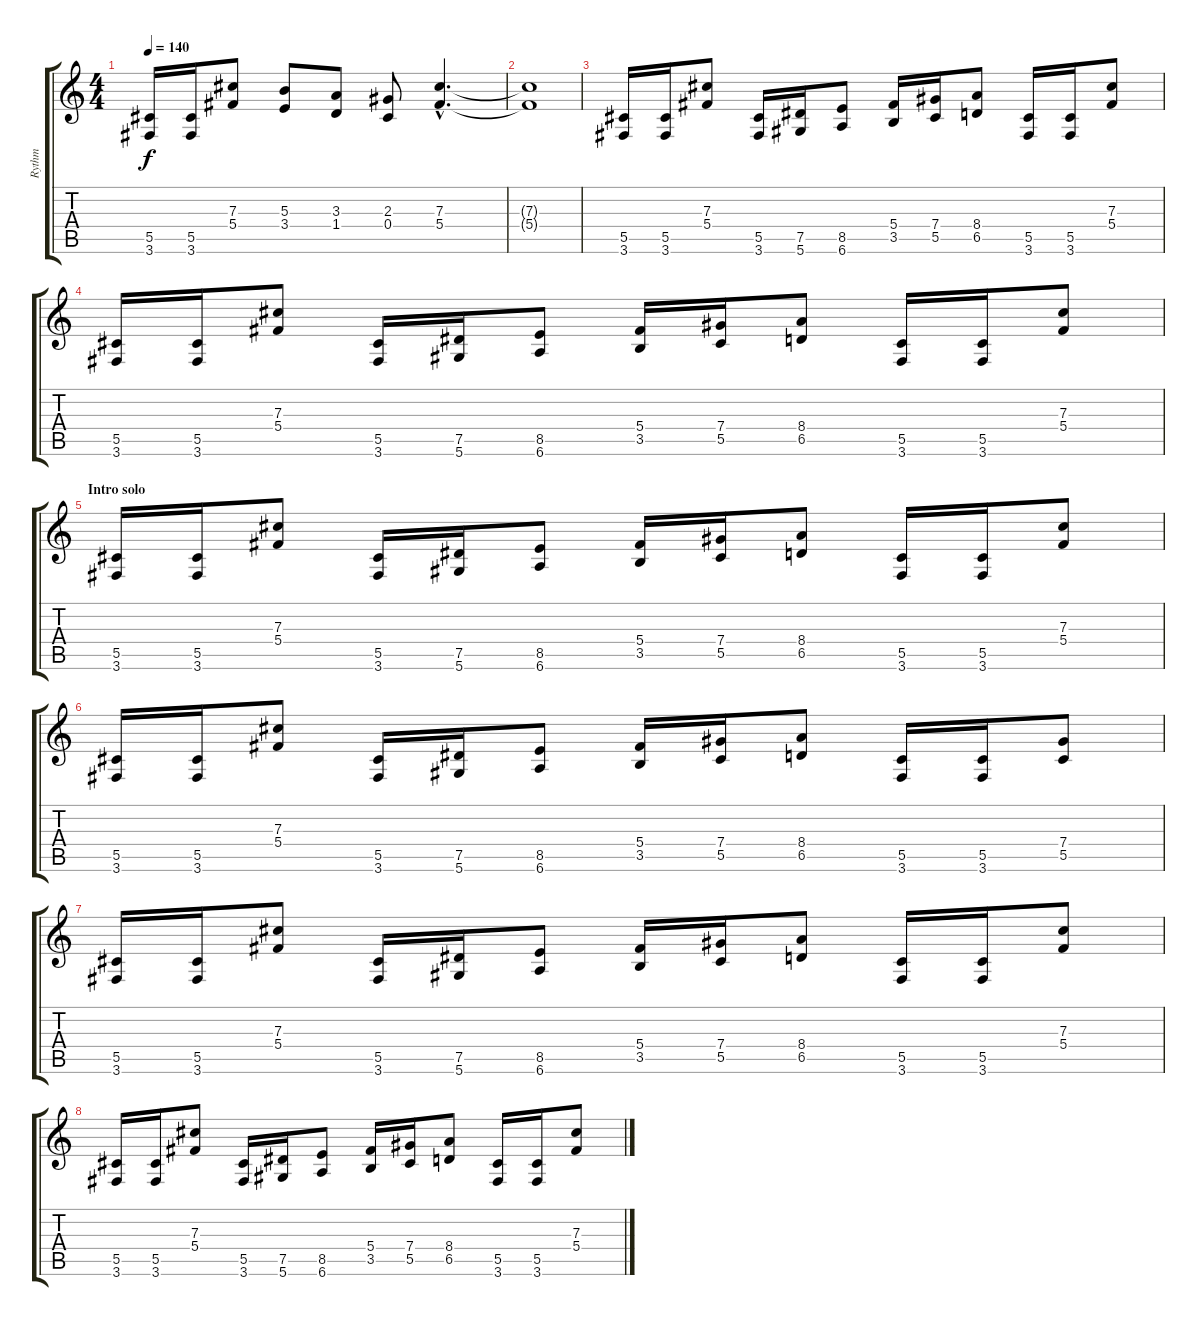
\track ("Rythm" "Rythm") {instrument overdrivenguitar}
\staff {score tabs}
\tuning (Eb4 Bb3 Gb3 Db3 Ab2 Eb2) {hide}
\ts (4 4)
\tempo 140
\clef g2
\ks c
(5.5 3.6).16{dy f instrument overdrivenguitar} (5.5 3.6).16 (7.3 5.4).8 (5.3 3.4).8 (3.3 1.4).8 (2.3 0.4).8 (7.3{hac} 5.4{hac}).4{d} |
(7.3{t} 5.4{t}).1 |
(5.5 3.6).16 (5.5 3.6).16 (7.3 5.4).8 (5.5 3.6).16 (7.5 5.6).16 (8.5 6.6).8 (5.4 3.5).16 (7.4 5.5).16 (8.4 6.5).8 (5.5 3.6).16 (5.5 3.6).16 (7.3 5.4).8 |
(5.5 3.6).16 (5.5 3.6).16 (7.3 5.4).8 (5.5 3.6).16 (7.5 5.6).16 (8.5 6.6).8 (5.4 3.5).16 (7.4 5.5).16 (8.4 6.5).8 (5.5 3.6).16 (5.5 3.6).16 (7.3 5.4).8 |
\section ("" "Intro solo")
(5.5 3.6).16 (5.5 3.6).16 (7.3 5.4).8 (5.5 3.6).16 (7.5 5.6).16 (8.5 6.6).8 (5.4 3.5).16 (7.4 5.5).16 (8.4 6.5).8 (5.5 3.6).16 (5.5 3.6).16 (7.3 5.4).8 |
(5.5 3.6).16 (5.5 3.6).16 (7.3 5.4).8 (5.5 3.6).16 (7.5 5.6).16 (8.5 6.6).8 (5.4 3.5).16 (7.4 5.5).16 (8.4 6.5).8 (5.5 3.6).16 (5.5 3.6).16 (7.4 5.5).8 |
(5.5 3.6).16 (5.5 3.6).16 (7.3 5.4).8 (5.5 3.6).16 (7.5 5.6).16 (8.5 6.6).8 (5.4 3.5).16 (7.4 5.5).16 (8.4 6.5).8 (5.5 3.6).16 (5.5 3.6).16 (7.3 5.4).8 |
(5.5 3.6).16 (5.5 3.6).16 (7.3 5.4).8 (5.5 3.6).16 (7.5 5.6).16 (8.5 6.6).8 (5.4 3.5).16 (7.4 5.5).16 (8.4 6.5).8 (5.5 3.6).16 (5.5 3.6).16 (7.3 5.4).8
